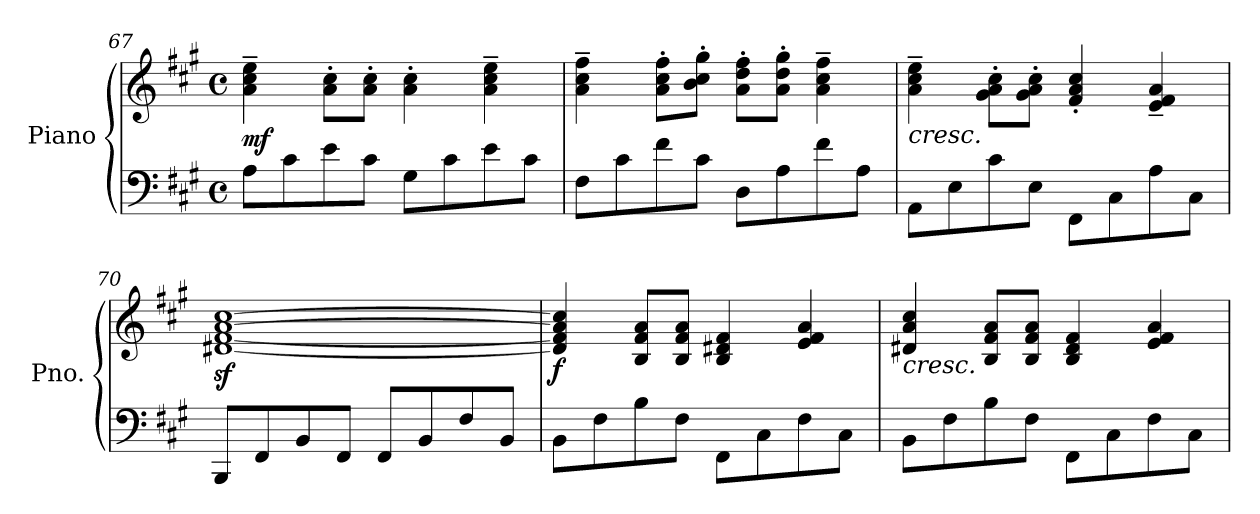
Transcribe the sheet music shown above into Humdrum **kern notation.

**kern	**kern	**dynam
*part1	*part1	*part1
*staff2	*staff1	*staff1/2
*I"Piano	*	*
*I'Pno.	*	*
*clefF4	*clefG2	*
*k[f#c#g#]	*k[f#c#g#]	*
*M4/4	*M4/4	*
*met(c)	*met(c)	*
=67	=67	=67
!	!	!LO:DY:b
8A\L	4a\~ 4cc#\~ 4ee\~	mf
8c#\	.	.
8e\	8a\' 8cc#\'L	.
8c#\J	8a\' 8cc#\'J	.
8G#\L	4a\' 4cc#\'	.
8c#\	.	.
8e\	4a\~ 4cc#\~ 4ee\~	.
8c#\J	.	.
!!LO:LB:g=z
=68	=68	=68
8F#\L	4a\~ 4cc#\~ 4ff#\~	.
8c#\	.	.
8f#\	8a\' 8cc#\' 8ff#\'L	.
8c#\J	8b\' 8cc#\' 8gg#\'J	.
8D\L	8a\' 8dd\' 8ff#\'L	.
8A\	8a\' 8dd\' 8gg#\'J	.
8f#\	4a\~ 4cc#\~ 4ff#\~	.
8A\J	.	.
=69	=69	=69
!	!LO:TX:b:i:t=cresc.	!
8AA\L	4a\~ 4cc#\~ 4ee\~	.
8E\	.	.
8c#\	8g#\' 8a\' 8cc#\'L	.
8E\J	8g#\' 8a\' 8cc#\'J	.
8FF#\L	4f#/' 4a/' 4cc#/'	.
8C#\	.	.
8A\	4e/~ 4f#/~ 4a/~	.
8C#\J	.	.
=70	=70	=70
8BBB/L	[1d#Xz< [1f#z< [1az< [1cc#z<	.
8FF#/	.	.
8BB/	.	.
8FF#/J	.	.
8FF#/L	.	.
8BB/	.	.
8F#/	.	.
8BB/J	.	.
=71	=71	=71
!	!	!LO:DY:b
8BB\L	4d#/] 4f#/] 4a/] 4cc#/]	f
8F#\	.	.
8B\	8B/ 8f#/ 8a/L	.
8F#\J	8B/ 8f#/ 8a/J	.
8FF#\L	4B/ 4d#X/ 4f#/	.
8C#\	.	.
8F#\	4e/ 4f#/ 4a/	.
8C#\J	.	.
!!LO:PB:g=z
=72	=72	=72
!	!LO:TX:b:i:t=cresc.	!
8BB\L	4d#X/ 4a/ 4cc#/	.
8F#\	.	.
8B\	8B/ 8f#/ 8a/L	.
8F#\J	8B/ 8f#/ 8a/J	.
8FF#\L	4B/ 4d#/ 4f#/	.
8C#\	.	.
8F#\	4e/ 4f#/ 4a/	.
8C#\J	.	.
=	=	=
*-	*-	*-
